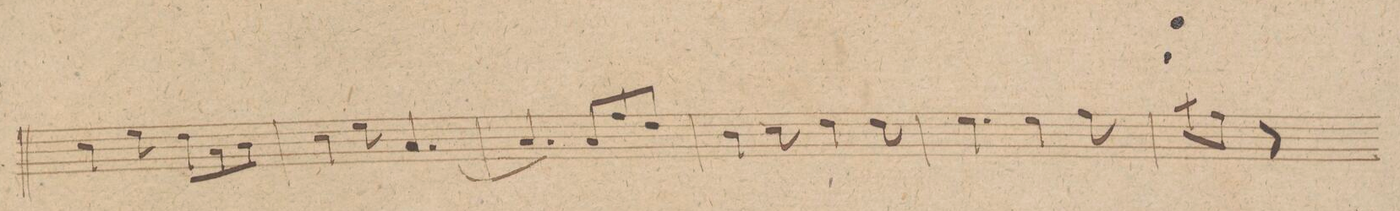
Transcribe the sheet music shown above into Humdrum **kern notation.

**kern	**dynam
*I"Oboi 1mo	*
*clefG2	*
*k[]	*
*M6/8	*
4cc\	.
8ee\	.
8dd\L	.
8a\	.
8b\J	.
=70	=70
4cc\	.
8ee\	.
[4.a/	.
=71	=71
4.a/]	.
8a/L	.
8ff/	.
8dd/J	.
=72	=72
4b\	.
8cc\	.
4dd\	.
8dd\	.
=73	=73
4.ee\	.
4ee\	.
8ff\	.
=74	=74
8aa\L	.
8ff\J	.
8r	.
*-	*-
